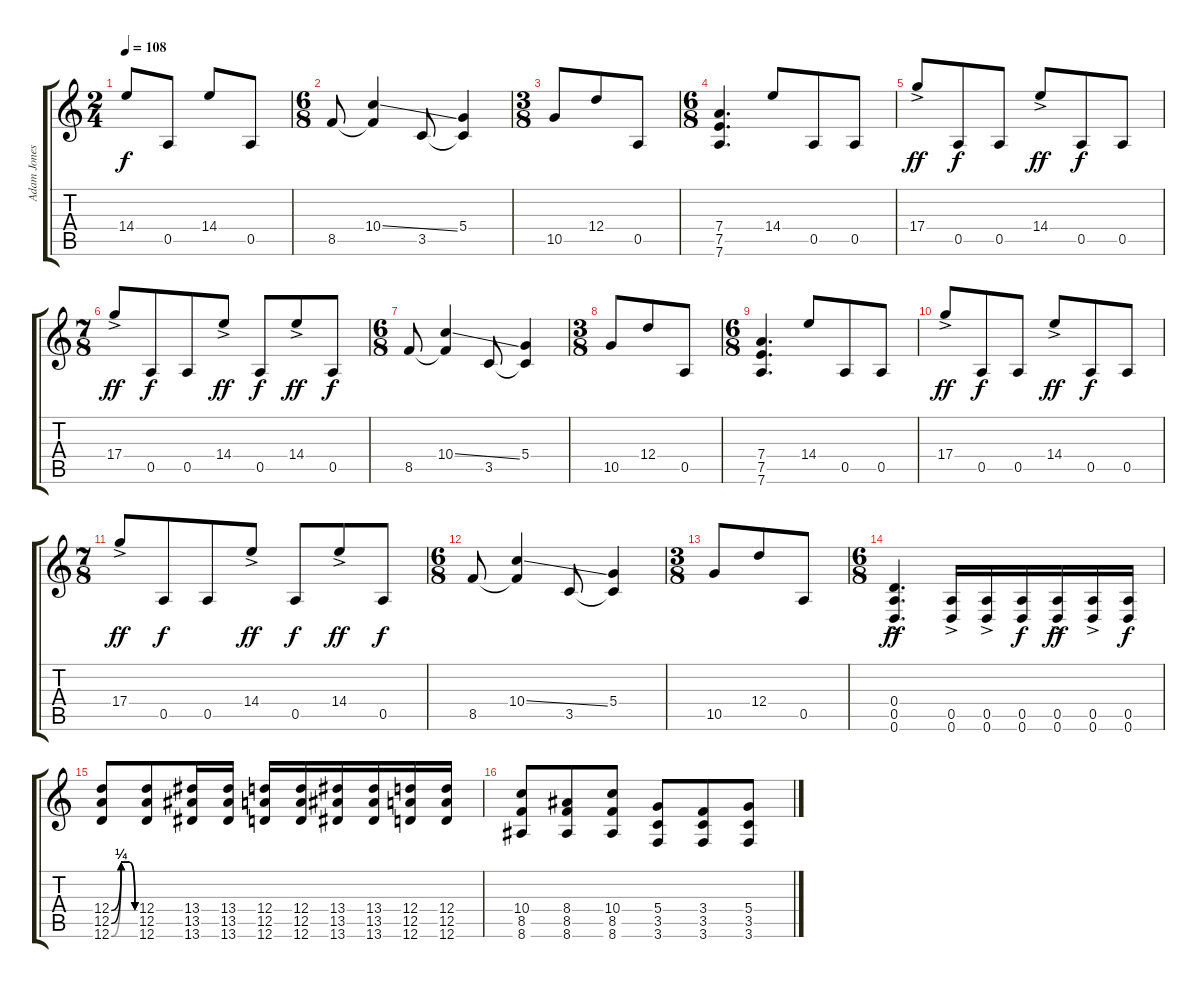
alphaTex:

\track ("Adam Jones (Guitar I)" "Adam Jones") {instrument distortionguitar}
\staff {score tabs}
\tuning (E4 B3 G3 D3 A2 D2) {hide}
\ts (2 4)
\tempo 108
\clef g2
\ks c
14.4.8{dy f} 0.5.8 14.4.8 0.5.8 |
\ts (6 8)
8.5.8 (10.4{ss} 8.5{t}).4 3.5.8 (5.4 3.5{t}).4 |
\ts (3 8)
10.5.8 12.4.8 0.5.8 |
\ts (6 8)
(7.4 7.5 7.6).4{d} 14.4.8 0.5.8 0.5.8 |
17.4{ac}.8{dy ff} 0.5.8{dy f} 0.5.8 14.4{ac}.8{dy ff} 0.5.8{dy f} 0.5.8 |
\ts (7 8)
17.4{ac}.8{dy ff} 0.5.8{dy f} 0.5.8 14.4{ac}.8{dy ff} 0.5.8{dy f} 14.4{ac}.8{dy ff} 0.5.8{dy f} |
\ts (6 8)
8.5.8 (10.4{ss} 8.5{t}).4 3.5.8 (5.4 3.5{t}).4 |
\ts (3 8)
10.5.8 12.4.8 0.5.8 |
\ts (6 8)
(7.4 7.5 7.6).4{d} 14.4.8 0.5.8 0.5.8 |
17.4{ac}.8{dy ff} 0.5.8{dy f} 0.5.8 14.4{ac}.8{dy ff} 0.5.8{dy f} 0.5.8 |
\ts (7 8)
17.4{ac}.8{dy ff} 0.5.8{dy f} 0.5.8 14.4{ac}.8{dy ff} 0.5.8{dy f} 14.4{ac}.8{dy ff} 0.5.8{dy f} |
\ts (6 8)
8.5.8 (10.4{ss} 8.5{t}).4 3.5.8 (5.4 3.5{t}).4 |
\ts (3 8)
10.5.8 12.4.8 0.5.8 |
\ts (6 8)
(0.4{ac} 0.5{ac} 0.6{ac}).4{d dy ff} (0.5{ac} 0.6{ac}).16 (0.5{ac} 0.6{ac}).16 (0.5 0.6).16{dy f} (0.5{ac} 0.6{ac}).16{dy ff} (0.5{ac} 0.6{ac}).16 (0.5 0.6).16{dy f} |
(12.4{be (custom 0 0 25 1 30 1 35 1 45 1 60 0)} 12.5{be (custom 0 0 25 1 30 1 40 1 45 1 60 0)} 12.6{be (custom 0 0 25 1 30 1 35 1 45 1 60 0)}).8 (12.4 12.5 12.6).8 (13.4 13.5 13.6).16 (13.4 13.5 13.6).16 (12.4 12.5 12.6).16 (12.4 12.5 12.6).16 (13.4 13.5 13.6).16 (13.4 13.5 13.6).16 (12.4 12.5 12.6).16 (12.4 12.5 12.6).16 |
(10.4 8.5 8.6).8 (8.4 8.5 8.6).8 (10.4 8.5 8.6).8 (5.4 3.5 3.6).8 (3.4 3.5 3.6).8 (5.4 3.5 3.6).8
